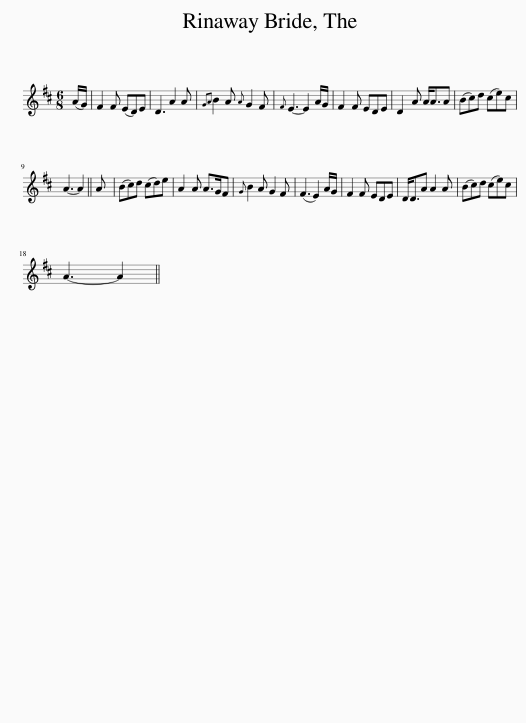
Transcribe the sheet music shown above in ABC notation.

X:1
L:1/8
M:6/8
I:linebreak $
K:D
V:1 treble
V:1
 (A/G/) | F2 F (ED)E | D3 A2 A |{GA} B2 A{A} G2 F |{F} E3- E2 A/G/ | %5
 F2 F EDE | D2 A A<AA | (Bc)d (ce)c |$ A3- A2 || A | %10
 (Bc)d (cd)e | A2 A A>GF |{G} B2 A G2 F | (F3 E2) A/G/ | F2 F EDE | %15
 D<DA A2 A | (Bc)d (ce)c |$ A3- A2 || %18
